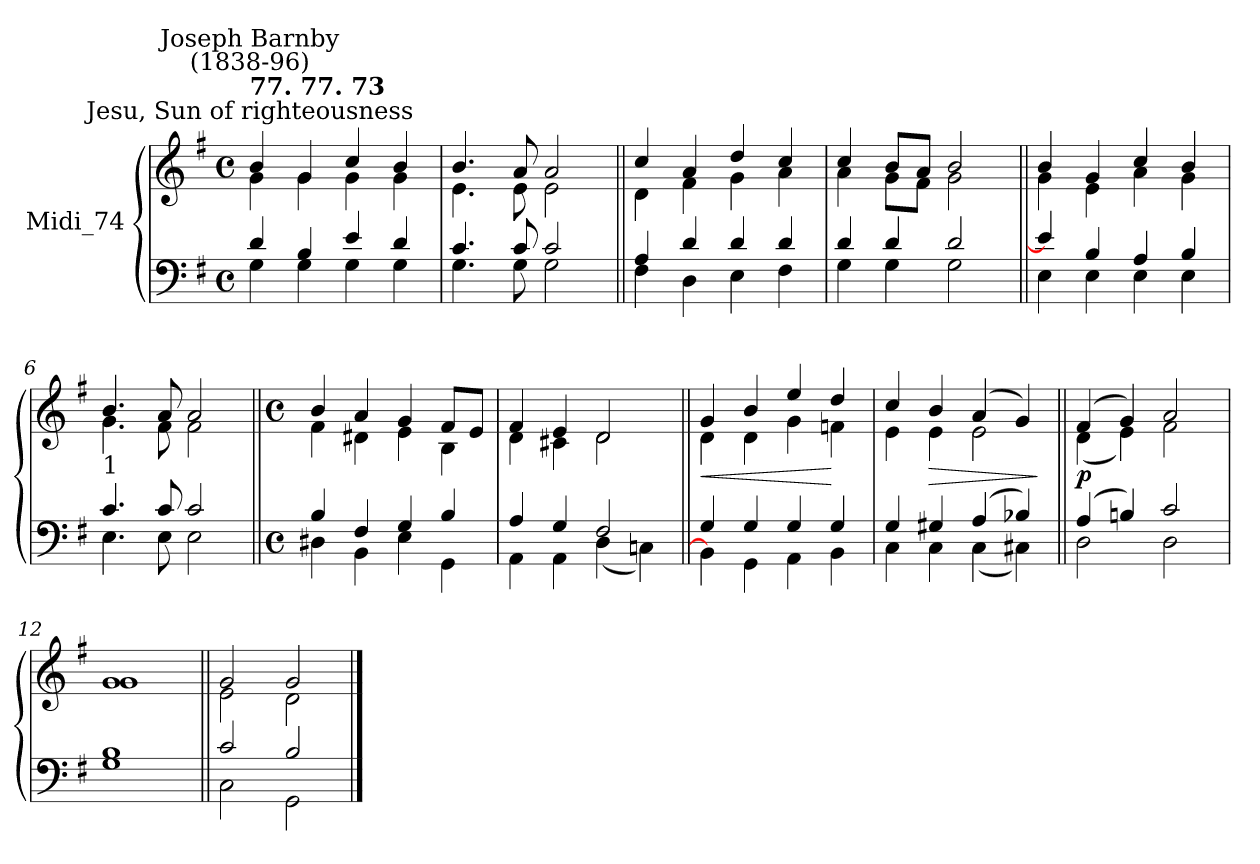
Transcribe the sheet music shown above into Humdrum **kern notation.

**kern	**kern	**dynam
*part2	*part1	*part1
*staff2	*staff1	*staff1
*I"Midi_74	*I"Midi_74	*
*clefF4	*clefG2	*
*k[f#]	*k[f#]	*
*G:	*G:	*
*M4/4	*M4/4	*
*met(c)	*met(c)	*
=1	=1	=1
*^	*^	*
!	!	!LO:TX:a:cj:t=Jesu, Sun of righteousness	!	!
!	!	!LO:TX:a:B:t=77. 77. 73	!	!
!	!	!LO:TX:a:cj:t=Joseph Barnby\n(1838-96)	!	!
4d/	4G\	4b/	4g\	.
4B/	4G\	4g/	4g\	.
4e/	4G\	4cc/	4g\	.
4d/	4G\	4b/	4g\	.
=2	=2	=2	=2	=2
4.c/	4.G\	4.b/	4.e\	.
8c/	8G\	8a/	8e\	.
2c/	2G\	2a/	2e\	.
=3||	=3||	=3||	=3||	=3||
4A/	4F#\	4cc/	4d\	.
4d/	4D\	4a/	4f#\	.
4d/	4E\	4dd/	4g\	.
4d/	4F#\	4cc/	4a\	.
=4	=4	=4	=4	=4
4d/	4G\	4cc/	4a\	.
4d/	4G\	8b/L	8g\L	.
.	.	8a/J	8f#\J	.
2d/	2G\	2b/	2g\	.
=5||	=5||	=5||	=5||	=5||
4e/]	4E\	4b/	4g\	.
4B/	4E\	4g/	4e\	.
4A/	4E\	4cc/	4a\	.
4B/	4E\	4b/	4g\	.
=6	=6	=6	=6	=6
!	!	!LO:TX:b:t=1	!	!
4.c/	4.E\	4.b/	4.g\	.
8c/	8E\	8a/	8f#\	.
2c/	2E\	2a/	2f#\	.
!!LO:LB:g=z	!!
=7||	=7||	=7||	=7||	=7||
*M4/4	*	*M4/4	*	*
*met(c)	*	*met(c)	*	*
4B/	4D#X\	4b/	4f#\	.
4F#/	4BB\	4a/	4d#X\	.
4G/	4E\	4g/	4e\	.
4B/	4GG\	8f#/L	4B\	.
.	.	8e/J	.	.
=8	=8	=8	=8	=8
4A/	4AA\	4f#/	4d\	.
4G/	4AA\	4e/	4c#X\	.
2F#/	(<4D\	2d/	2d\	.
.	4Cn\)	.	.	.
=9||	=9||	=9||	=9||	=9||
!	!	!	!	!LO:HP:b
4G/	4BB\]	4g/	4d\	<
4G/	4GG\	4b/	4d\	.
4G/	4AA\	4ee/	4g\	.
4G/	4BB\	4dd/	4fn\	[
=10	=10	=10	=10	=10
4G/	4C\	4cc/	4e\	.
!	!	!	!	!LO:HP:b
4G#X/	4C\	4b/	4e\	>
(>4A/	(<4C\	(>4a/	2e\	.
4B-X/)	4C#X\)	4g/)	.	.
*v	*v	*	*	*
*	*v	*v	*
.	.	]
=11||	=11||	=11||
*^	*^	*
!	!	!	!	!LO:DY:b
(>4A/	2D\	(>4f#/	(<4d\	p
4Bn/)	.	4g/)	4e\)	.
2c/	2D\	2a/	2f#\	.
=12	=12	=12	=12	=12
1B/	1G\	1g/	1g\	.
=13||	=13||	=13||	=13||	=13||
2c/	2C\	2g/	2e\	.
2B/	2GG\	2g/	2d\	.
*v	*v	*	*	*
*	*v	*v	*
==	==	==
*-	*-	*-
